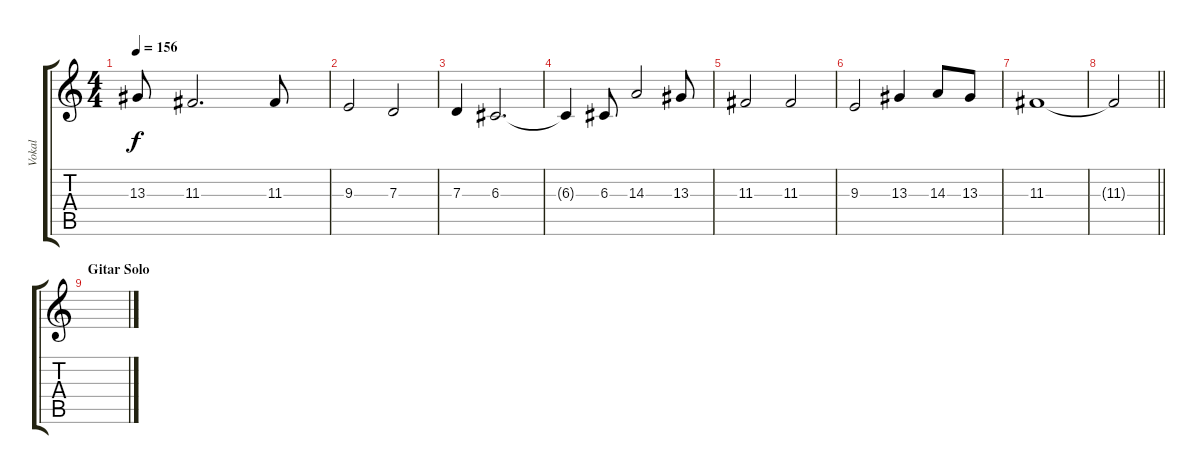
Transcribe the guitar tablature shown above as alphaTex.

\track ("Vokal" "Vokal") {instrument oboe}
\staff {score tabs}
\tuning (E4 B3 G3 D3 A2 E2) {hide}
\ts (4 4)
\tempo 156
\clef g2
\ks c
13.3.8{dy f} 11.3.2{d} 11.3.8 |
9.3.2 7.3.2 |
7.3.4 6.3.2{d} |
6.3{t}.4 6.3.8 14.3.2 13.3.8 |
11.3.2 11.3.2 |
9.3.2 13.3.4 14.3.8 13.3.8 |
11.3.1 |
\barLineRight lightlight
11.3{t}.2 |
\section ("" "Gitar Solo")
